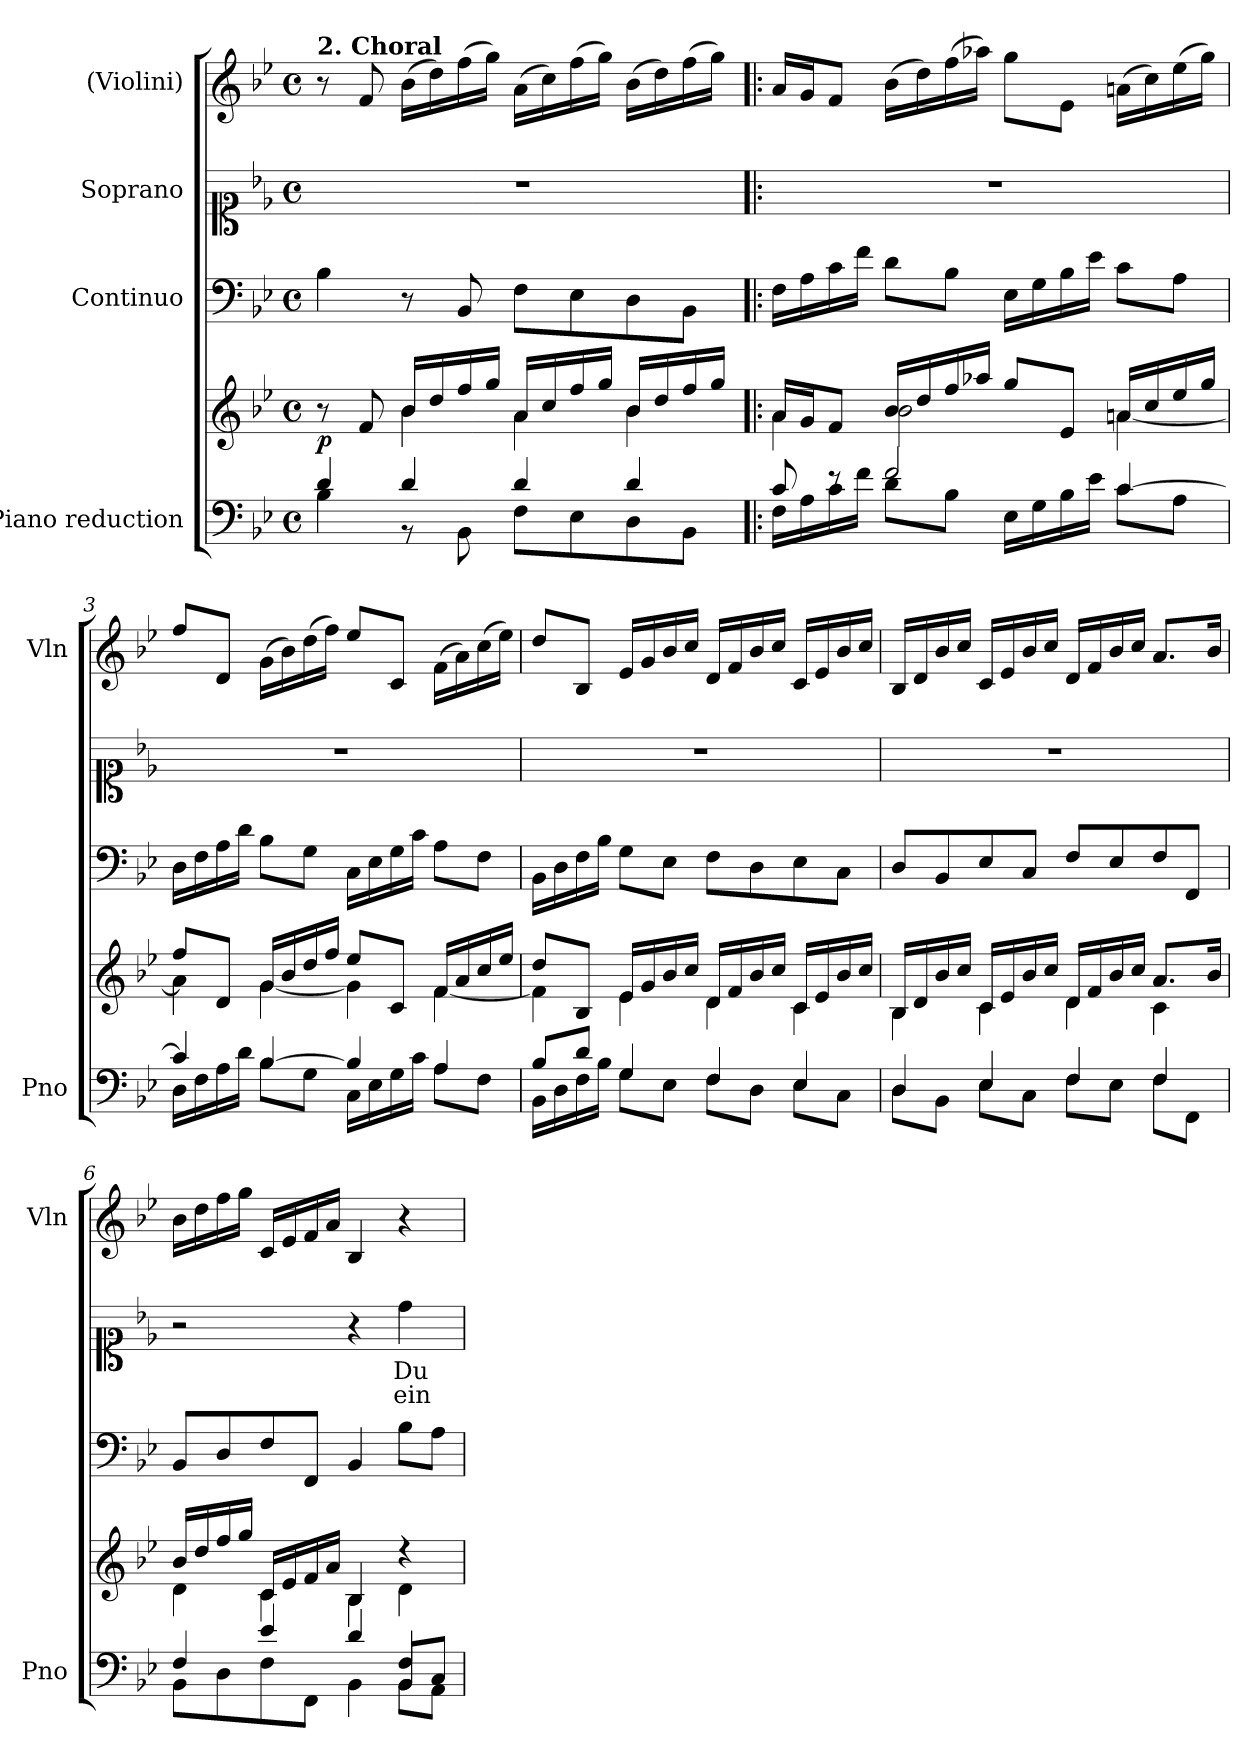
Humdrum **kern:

**kern	**kern	**dynam	**kern	**kern	**text	**text	**kern
*part4	*part4	*part4	*part3	*part2	*part2	*part2	*part1
*staff5	*staff4	*staff4/5	*staff3	*staff2	*staff2	*staff2	*staff1
*I"Piano reduction	*	*	*I"Continuo	*I"Soprano	*	*	*I"(Violini)
*I'Pno	*	*	*	*	*	*	*I'Vln
*clefF4	*clefG2	*	*clefF4	*clefC1	*	*	*clefG2
*k[b-e-]	*k[b-e-]	*	*k[b-e-]	*k[b-e-]	*	*	*k[b-e-]
*M4/4	*M4/4	*	*M4/4	*M4/4	*	*	*M4/4
*met(c)	*met(c)	*	*met(c)	*met(c)	*	*	*met(c)
=1	=1	=1	=1	=1	=1	=1	=1
*^	*^	*	*	*	*	*	*
!	!	!	!	!	!	!	!	!	!LO:TX:a:B:t=2. Choral
!	!	!	!	!LO:DY:b	!	!	!	!	!
4d/	4B-\	8r	4ryy	p	4B-\	1r	.	.	8r
.	.	8f/	.	.	.	.	.	.	8f/
4d/	8r	16b-/LL	4b-\	.	8r	.	.	.	(>16b-\LL
.	.	16dd/	.	.	.	.	.	.	16dd\)
.	8BB-\	16ff/	.	.	8BB-/	.	.	.	(>16ff\
.	.	16gg/JJ	.	.	.	.	.	.	16gg\JJ)
4d/	8F\L	16a/LL	4a\	.	8F\L	.	.	.	(>16a\LL
.	.	16cc/	.	.	.	.	.	.	16cc\)
.	8E-\	16ff/	.	.	8E-\	.	.	.	(>16ff\
.	.	16gg/JJ	.	.	.	.	.	.	16gg\JJ)
4d/	8D\	16b-/LL	4b-\	.	8D\	.	.	.	(>16b-\LL
.	.	16dd/	.	.	.	.	.	.	16dd\)
.	8BB-\J	16ff/	.	.	8BB-\J	.	.	.	(>16ff\
.	.	16gg/JJ	.	.	.	.	.	.	16gg\JJ)
=2!|:	=2!|:	=2!|:	=2!|:	=2!|:	=2!|:	=2!|:	=2!|:	=2!|:	=2!|:
8c/	16F\LL	16a/LL	4a\	.	16F\LL	1r	.	.	16a/LL
.	16A\	16g/J	.	.	16A\	.	.	.	16g/J
8re	16c\	8f/J	.	.	16c\	.	.	.	8f/J
.	16f\JJ	.	.	.	16f\JJ	.	.	.	.
2f/	8d\L	16b-/LL	2b-\	.	8d\L	.	.	.	(>16b-\LL
.	.	16dd/	.	.	.	.	.	.	16dd\)
.	8B-\J	16ff/	.	.	8B-\J	.	.	.	(>16ff\
.	.	16aa-X/JJ	.	.	.	.	.	.	16aa-X\JJ)
.	16E-\LL	8gg/L	.	.	16E-\LL	.	.	.	8gg\L
.	16G\	.	.	.	16G\	.	.	.	.
.	16B-\	8e-/J	.	.	16B-\	.	.	.	8e-\J
.	16e-\JJ	.	.	.	16e-\JJ	.	.	.	.
[4c/	8c\L	16an/LL	[4a\	.	8c\L	.	.	.	(>16an\LL
.	.	16cc/	.	.	.	.	.	.	16cc\)
.	8A\J	16ee-/	.	.	8A\J	.	.	.	(>16ee-\
.	.	16gg/JJ	.	.	.	.	.	.	16gg\JJ)
=3	=3	=3	=3	=3	=3	=3	=3	=3	=3
4c/]	16D\LL	8ff/L	4a\]	.	16D\LL	1r	.	.	8ff/L
.	16F\	.	.	.	16F\	.	.	.	.
.	16A\	8d/J	.	.	16A\	.	.	.	8d/J
.	16d\JJ	.	.	.	16d\JJ	.	.	.	.
[4B-/	8B-\L	16g/LL	[4g\	.	8B-\L	.	.	.	(>16g\LL
.	.	16b-/	.	.	.	.	.	.	16b-\)
.	8G\J	16dd/	.	.	8G\J	.	.	.	(>16dd\
.	.	16ff/JJ	.	.	.	.	.	.	16ff\JJ)
4B-/]	16C\LL	8ee-/L	4g\]	.	16C\LL	.	.	.	8ee-/L
.	16E-\	.	.	.	16E-\	.	.	.	.
.	16G\	8c/J	.	.	16G\	.	.	.	8c/J
.	16c\JJ	.	.	.	16c\JJ	.	.	.	.
4A/	8A\L	16f/LL	[4f\	.	8A\L	.	.	.	(>16f\LL
.	.	16a/	.	.	.	.	.	.	16a\)
.	8F\J	16cc/	.	.	8F\J	.	.	.	(>16cc\
.	.	16ee-/JJ	.	.	.	.	.	.	16ee-\JJ)
!!LO:LB:g=z
=4	=4	=4	=4	=4	=4	=4	=4	=4	=4
8B-/L	16BB-\LL	8dd/L	4f\]	.	16BB-\LL	1r	.	.	8dd/L
.	16D\	.	.	.	16D\	.	.	.	.
8d/J	16F\	8B-/J	.	.	16F\	.	.	.	8B-/J
.	16B-\JJ	.	.	.	16B-\JJ	.	.	.	.
4G/	8G\L	16e-/LL	4e-\	.	8G\L	.	.	.	16e-/LL
.	.	16g/	.	.	.	.	.	.	16g/
.	8E-\J	16b-/	.	.	8E-\J	.	.	.	16b-/
.	.	16cc/JJ	.	.	.	.	.	.	16cc/JJ
4F/	8F\L	16d/LL	4d\	.	8F\L	.	.	.	16d/LL
.	.	16f/	.	.	.	.	.	.	16f/
.	8D\J	16b-/	.	.	8D\	.	.	.	16b-/
.	.	16cc/JJ	.	.	.	.	.	.	16cc/JJ
4E-/	8E-\L	16c/LL	4c\	.	8E-\	.	.	.	16c/LL
.	.	16e-/	.	.	.	.	.	.	16e-/
.	8C\J	16b-/	.	.	8C\J	.	.	.	16b-/
.	.	16cc/JJ	.	.	.	.	.	.	16cc/JJ
=5	=5	=5	=5	=5	=5	=5	=5	=5	=5
4D/	8D\L	16B-/LL	4B-\	.	8D/L	1r	.	.	16B-/LL
.	.	16d/	.	.	.	.	.	.	16d/
.	8BB-\J	16b-/	.	.	8BB-/	.	.	.	16b-/
.	.	16cc/JJ	.	.	.	.	.	.	16cc/JJ
4E-/	8E-\L	16c/LL	4c\	.	8E-/	.	.	.	16c/LL
.	.	16e-/	.	.	.	.	.	.	16e-/
.	8C\J	16b-/	.	.	8C/J	.	.	.	16b-/
.	.	16cc/JJ	.	.	.	.	.	.	16cc/JJ
4F/	8F\L	16d/LL	4d\	.	8F/L	.	.	.	16d/LL
.	.	16f/	.	.	.	.	.	.	16f/
.	8E-\J	16b-/	.	.	8E-/	.	.	.	16b-/
.	.	16cc/JJ	.	.	.	.	.	.	16cc/JJ
4F/	8F\L	8.a/L	4c\	.	8F/	.	.	.	8.a/L
.	8FF\J	.	.	.	8FF/J	.	.	.	.
.	.	16b-/Jk	.	.	.	.	.	.	16b-/Jk
=6	=6	=6	=6	=6	=6	=6	=6	=6	=6
*	*^	*	*	*	*	*	*	*	*
4F/	8BB-\L	2.ryy	16b-/LL	4d\	.	8BB-/L	2r	.	.	16b-\LL
.	.	.	16dd/	.	.	.	.	.	.	16dd\
.	8D\	.	16ff/	.	.	8D/	.	.	.	16ff\
.	.	.	16gg/JJ	.	.	.	.	.	.	16gg\JJ
4e-/	8F\	.	16c/LL	4c\	.	8F/	.	.	.	16c/LL
.	.	.	16e-/	.	.	.	.	.	.	16e-/
.	8FF\J	.	16f/	.	.	8FF/J	.	.	.	16f/
.	.	.	16a/JJ	.	.	.	.	.	.	16a/JJ
4d/	4BB-\	.	4B-/	4B-\	.	4BB-/	4r	.	.	4B-/
!	!	!	!	!	!	!	!	!LO:LY:b	!LO:LY:b	!
4F/	8BB-\L	8BB-/L	4r	4d\	.	8B-\L	4dd\	Du	ein	4r
.	8AA\J	8C/J	.	.	.	8A\J	.	.	.	.
*v	*v	*v	*	*	*	*	*	*	*	*
*	*v	*v	*	*	*	*	*	*
=	=	=	=	=	=	=	=
*-	*-	*-	*-	*-	*-	*-	*-
